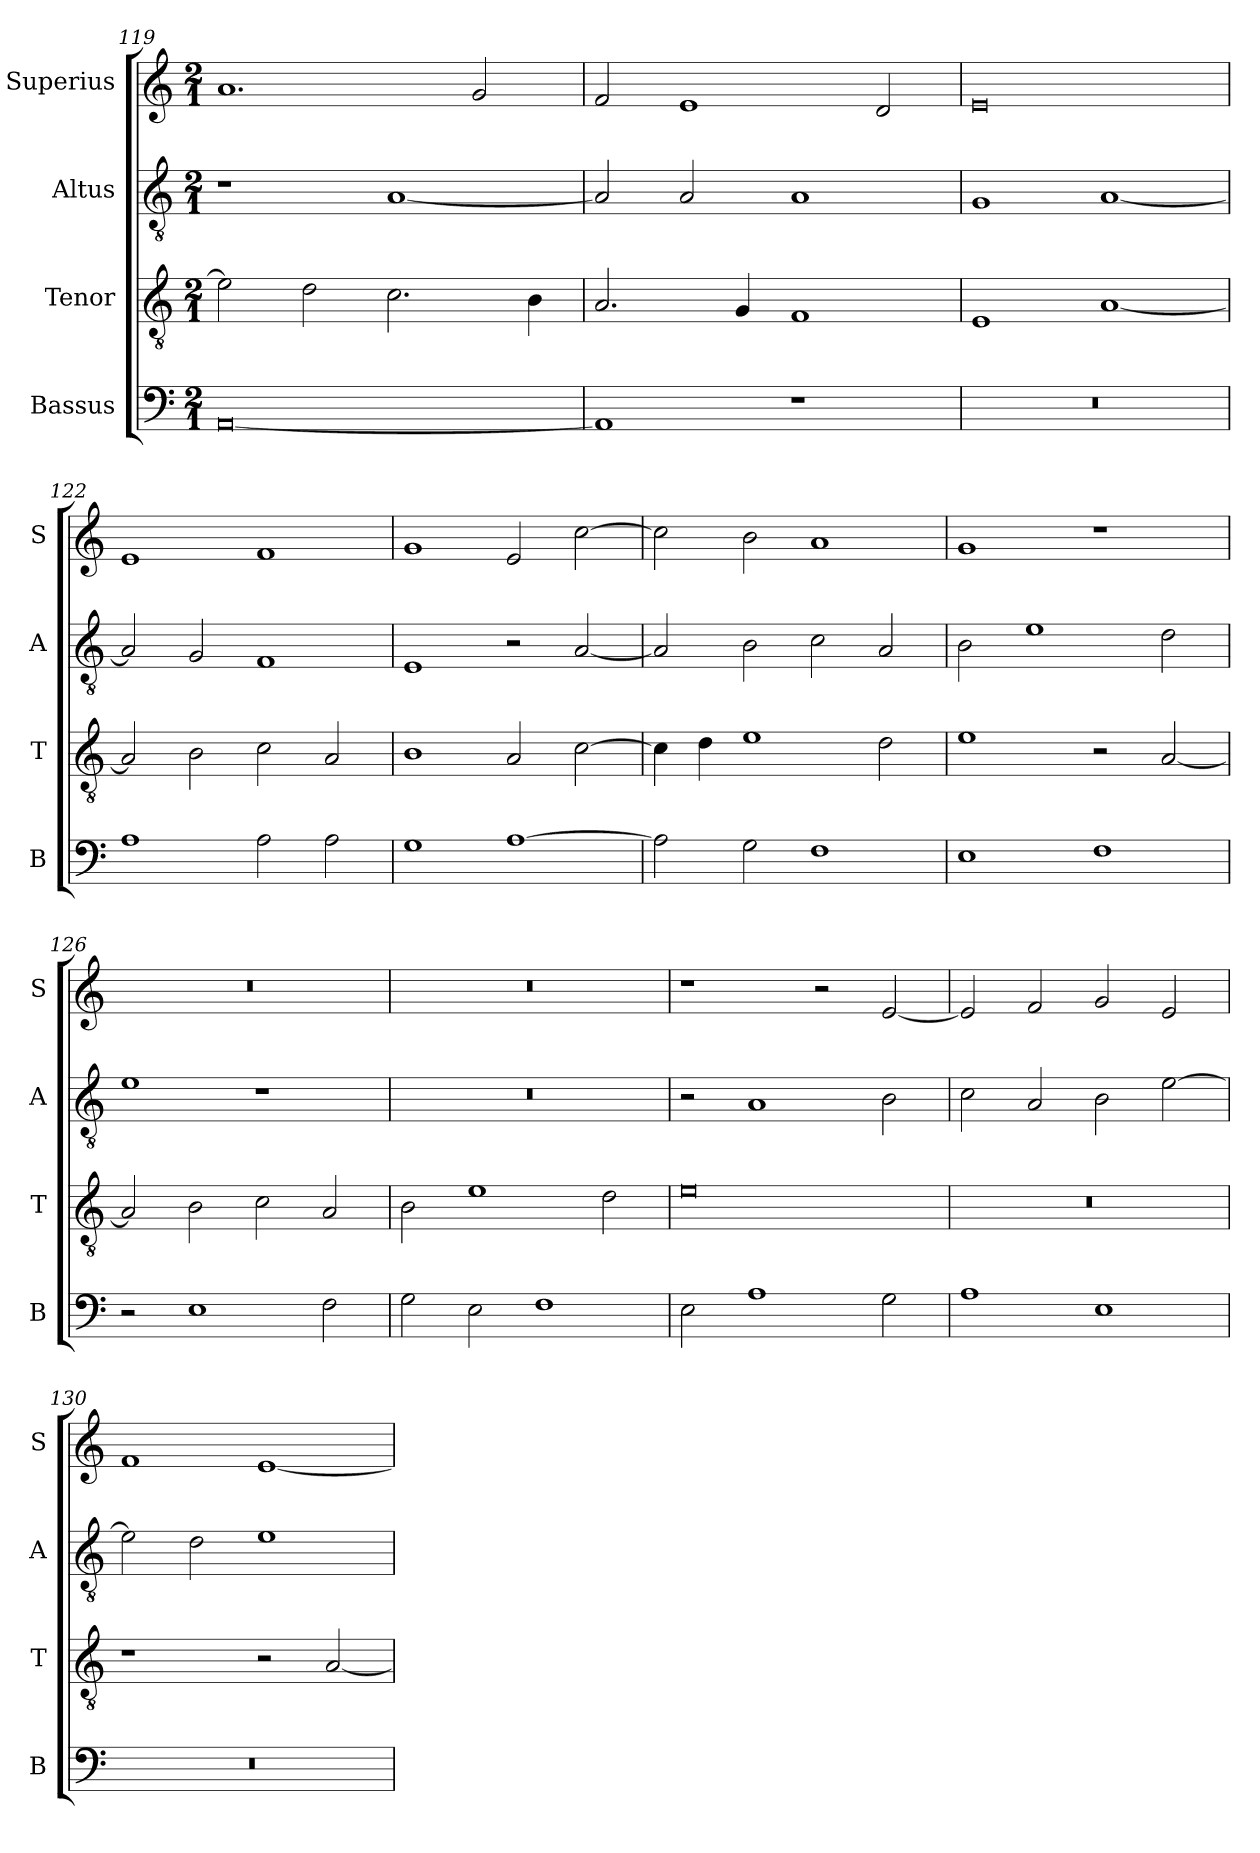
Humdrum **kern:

**kern	**kern	**kern	**kern
*part4	*part3	*part2	*part1
*staff4	*staff3	*staff2	*staff1
*I"Bassus	*I"Tenor	*I"Altus	*I"Superius
*I'B	*I'T	*I'A	*I'S
*clefF4	*clefGv2	*clefGv2	*clefG2
*k[]	*k[]	*k[]	*k[]
*C:	*C:	*C:	*C:
*M2/1	*M2/1	*M2/1	*M2/1
=119	=119	=119	=119
[0AA	2e]	1r	1.a
.	2d	.	.
.	2.c	[1A	.
.	.	.	2g
.	4B	.	.
=120	=120	=120	=120
1AA]	2.A	2A]	2f
.	.	2A	1e
.	4G	.	.
1r	1F	1A	.
.	.	.	2d
=121	=121	=121	=121
0r	1E	1G	0e
.	[1A	[1A	.
=122	=122	=122	=122
1A	2A]	2A]	1e
.	2B	2G	.
2A	2c	1F	1f
2A	2A	.	.
=123	=123	=123	=123
1G	1B	1E	1g
[1A	2A	2r	2e
.	[2c	[2A	[2cc
=124	=124	=124	=124
2A]	4c]	2A]	2cc]
.	4d	.	.
2G	1e	2B	2b
1F	.	2c	1a
.	2d	2A	.
=125	=125	=125	=125
1E	1e	2B	1g
.	.	1e	.
1F	2r	.	1r
.	[2A	2d	.
=126	=126	=126	=126
2r	2A]	1e	0r
1E	2B	.	.
.	2c	1r	.
2F	2A	.	.
=127	=127	=127	=127
2G	2B	0r	0r
2E	1e	.	.
1F	.	.	.
.	2d	.	.
=128	=128	=128	=128
2E	0e	2r	1r
1A	.	1A	.
.	.	.	2r
2G	.	2B	[2e
=129	=129	=129	=129
1A	0r	2c	2e]
.	.	2A	2f
1E	.	2B	2g
.	.	[2e	2e
=130	=130	=130	=130
0r	1r	2e]	1f
.	.	2d	.
.	2r	1e	[1e
.	[2A	.	.
=	=	=	=
*-	*-	*-	*-
